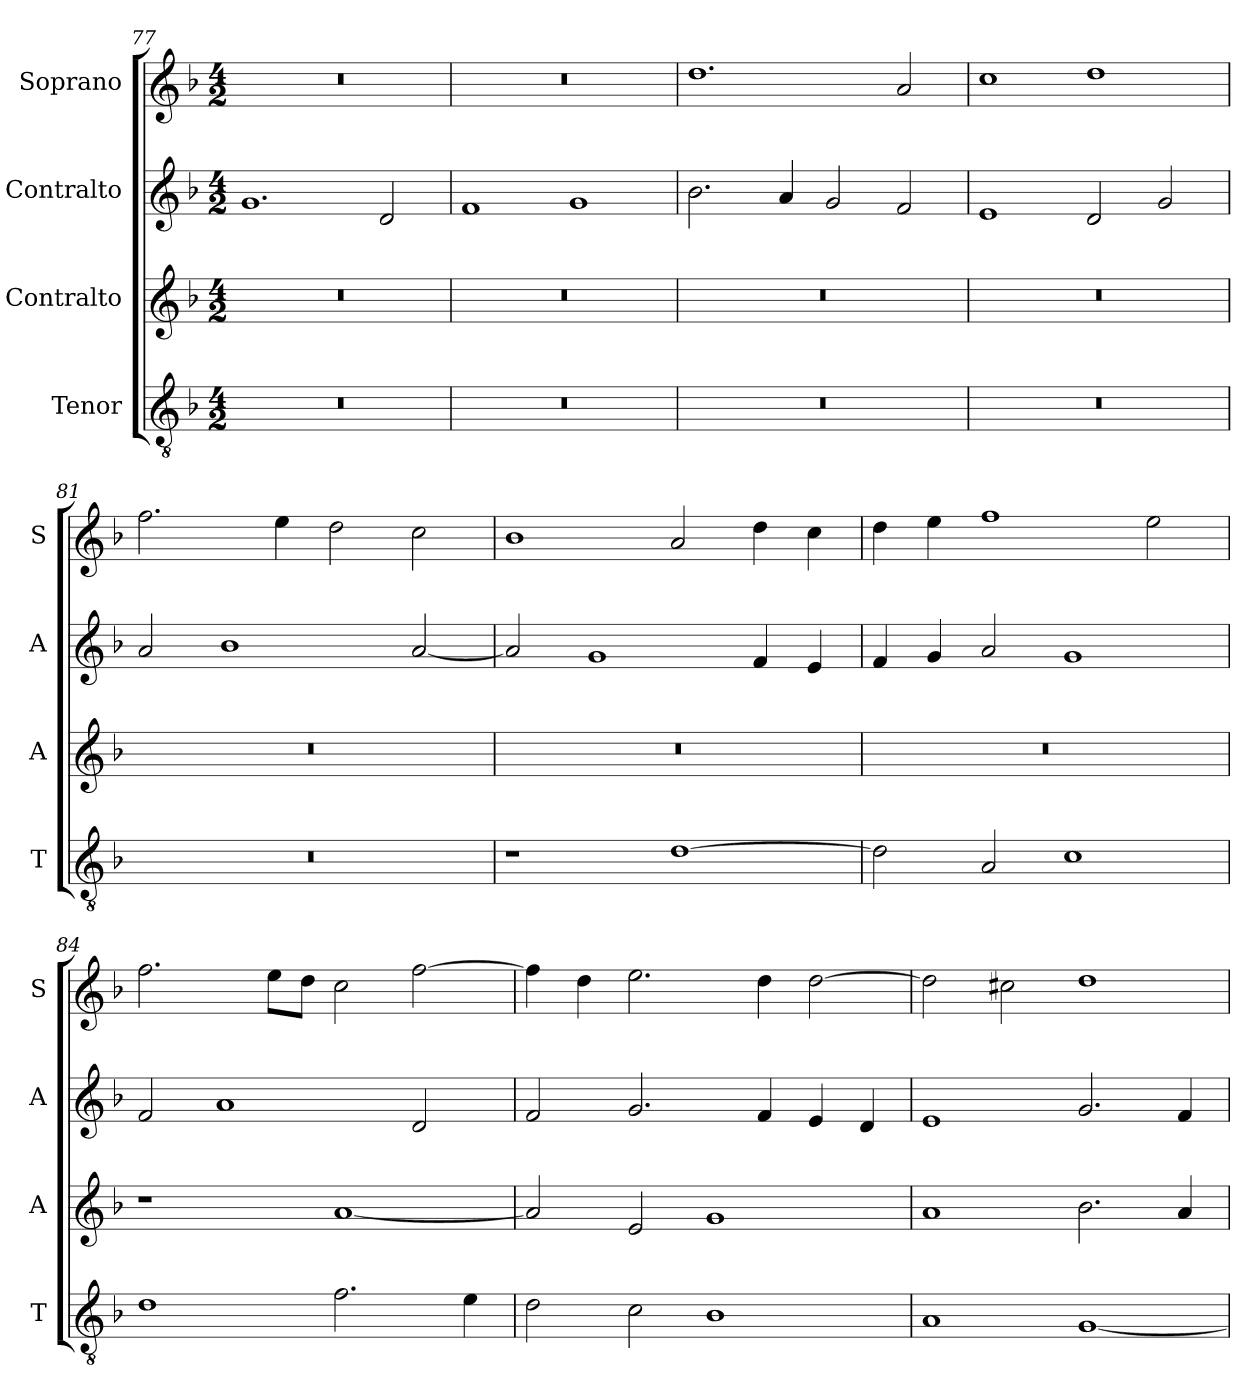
**kern	**kern	**kern	**kern
*part4	*part3	*part2	*part1
*staff4	*staff3	*staff2	*staff1
*I"Tenor	*I"Contralto	*I"Contralto	*I"Soprano
*I'T	*I'A	*I'A	*I'S
*clefGv2	*clefG2	*clefG2	*clefG2
*k[b-]	*k[b-]	*k[b-]	*k[b-]
*G:dor	*G:dor	*G:dor	*G:dor
*M4/2	*M4/2	*M4/2	*M4/2
=77	=77	=77	=77
0r	0r	1.g	0r
.	.	2d	.
=78	=78	=78	=78
0r	0r	1f	0r
.	.	1g	.
=79	=79	=79	=79
0r	0r	2.b-	1.dd
.	.	4a	.
.	.	2g	.
.	.	2f	2a
=80	=80	=80	=80
0r	0r	1e	1cc
.	.	2d	1dd
.	.	2g	.
=81	=81	=81	=81
0r	0r	2a	2.ff
.	.	1b-	.
.	.	.	4ee
.	.	.	2dd
.	.	[2a	2cc
=82	=82	=82	=82
1r	0r	2a]	1b-
.	.	1g	.
[1d	.	.	2a
.	.	4f	4dd
.	.	4e	4cc
=83	=83	=83	=83
2d]	0r	4f	4dd
.	.	4g	4ee
2A	.	2a	1ff
1c	.	1g	.
.	.	.	2ee
=84	=84	=84	=84
1d	1r	2f	2.ff
.	.	1a	.
.	.	.	8ee\L
.	.	.	8dd\J
2.f	[1a	.	2cc
.	.	2d	[2ff
4e	.	.	.
=85	=85	=85	=85
2d	2a]	2f	4ff]
.	.	.	4dd
2c	2e	2.g	2.ee
1B-	1g	.	.
.	.	4f	4dd
.	.	4e	[2dd
.	.	4d	.
=86	=86	=86	=86
1A	1a	1e	2dd]
.	.	.	2cc#X
[1G	2.b-	2.g	1dd
.	4a	4f	.
=	=	=	=
*-	*-	*-	*-
